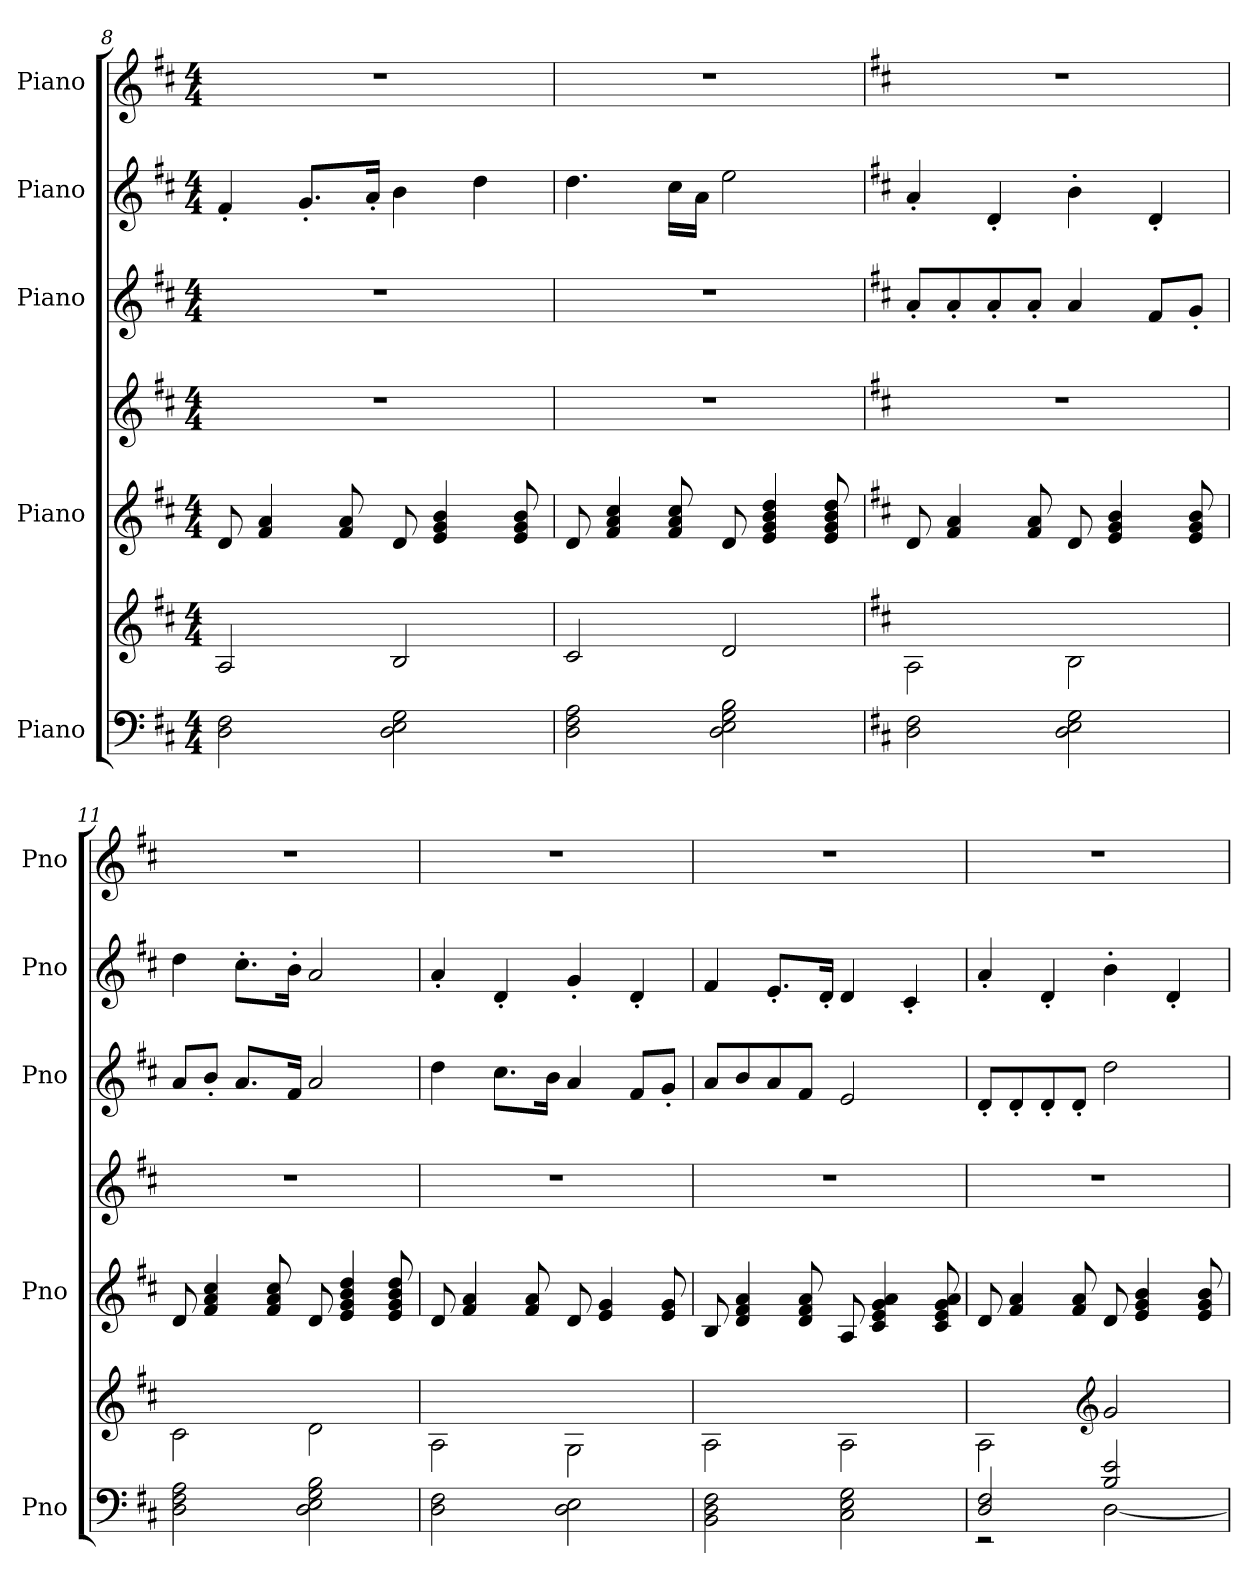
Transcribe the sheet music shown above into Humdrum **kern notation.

**kern	**kern	**kern	**kern	**kern	**kern	**kern
*part5	*part5	*part4	*part4	*part3	*part2	*part1
*staff7	*staff6	*staff5	*staff4	*staff3	*staff2	*staff1
*I"Piano	*	*I"Piano	*	*I"Piano	*I"Piano	*I"Piano
*I'Pno	*	*I'Pno	*	*I'Pno	*I'Pno	*I'Pno
*clefF4	*clefG2	*clefG2	*clefG2	*clefG2	*clefG2	*clefG2
*k[f#c#]	*k[f#c#]	*k[f#c#]	*k[f#c#]	*k[f#c#]	*k[f#c#]	*k[f#c#]
*M4/4	*M4/4	*M4/4	*M4/4	*M4/4	*M4/4	*M4/4
=8	=8	=8	=8	=8	=8	=8
2D\ 2F#\	2A/	8d/	1r	1r	4f#'/	1r
.	.	4f#/ 4a/	.	.	.	.
.	.	.	.	.	8.g'/L	.
.	.	8f#/ 8a/	.	.	.	.
.	.	.	.	.	16a'/Jk	.
2D\ 2E\ 2G\	2B/	8d/	.	.	4b\	.
.	.	4e/ 4g/ 4b/	.	.	.	.
.	.	.	.	.	4dd\	.
.	.	8e/ 8g/ 8b/	.	.	.	.
!!LO:PB:g=z
=9	=9	=9	=9	=9	=9	=9
2D\ 2F#\ 2A\	2c#/	8d/	1r	1r	4.dd\	1r
.	.	4f#/ 4a/ 4cc#/	.	.	.	.
.	.	8f#/ 8a/ 8cc#/	.	.	16cc#\LL	.
.	.	.	.	.	16a\JJ	.
2D\ 2E\ 2G\ 2B\	2d/	8d/	.	.	2ee\	.
.	.	4e/ 4g/ 4b/ 4dd/	.	.	.	.
.	.	8e/ 8g/ 8b/ 8dd/	.	.	.	.
=10	=10	=10	=10	=10	=10	=10
*k[f#c#]	*k[f#c#]	*k[f#c#]	*k[f#c#]	*k[f#c#]	*k[f#c#]	*k[f#c#]
2D\ 2F#\	2A\	8d/	1r	8a'/L	4a'/	1r
.	.	4f#/ 4a/	.	8a'/	.	.
.	.	.	.	8a'/	4d'/	.
.	.	8f#/ 8a/	.	8a'/J	.	.
2D\ 2E\ 2G\	2B\	8d/	.	4a/	4b'\	.
.	.	4e/ 4g/ 4b/	.	.	.	.
.	.	.	.	8f#/L	4d'/	.
.	.	8e/ 8g/ 8b/	.	8g'/J	.	.
=11	=11	=11	=11	=11	=11	=11
2D\ 2F#\ 2A\	2c#\	8d/	1r	8a/L	4dd\	1r
.	.	4f#/ 4a/ 4cc#/	.	8b'/J	.	.
.	.	.	.	8.a/L	8.cc#'\L	.
.	.	8f#/ 8a/ 8cc#/	.	.	.	.
.	.	.	.	16f#/Jk	16b'\Jk	.
2D\ 2E\ 2G\ 2B\	2d\	8d/	.	2a/	2a/	.
.	.	4e/ 4g/ 4b/ 4dd/	.	.	.	.
.	.	8e/ 8g/ 8b/ 8dd/	.	.	.	.
=12	=12	=12	=12	=12	=12	=12
2D\ 2F#\	2A\	8d/	1r	4dd\	4a'/	1r
.	.	4f#/ 4a/	.	.	.	.
.	.	.	.	8.cc#\L	4d'/	.
.	.	8f#/ 8a/	.	.	.	.
.	.	.	.	16b\Jk	.	.
2D\ 2E\	2G\	8d/	.	4a/	4g'/	.
.	.	4e/ 4g/	.	.	.	.
.	.	.	.	8f#/L	4d'/	.
.	.	8e/ 8g/	.	8g'/J	.	.
!!LO:LB:g=z
=13	=13	=13	=13	=13	=13	=13
2BB\ 2D\ 2F#\	2A\	8B/	1r	8a/L	4f#/	1r
.	.	4d/ 4f#/ 4a/	.	8b/	.	.
.	.	.	.	8a/	8.e'/L	.
.	.	8d/ 8f#/ 8a/	.	8f#/J	.	.
.	.	.	.	.	16d'/Jk	.
2C#\ 2E\ 2G\	2A\	8A/	.	2e/	4d/	.
.	.	4c#/ 4e/ 4g/ 4a/	.	.	.	.
.	.	.	.	.	4c#'/	.
.	.	8c#/ 8e/ 8g/ 8a/	.	.	.	.
=14	=14	=14	=14	=14	=14	=14
*^	*	*	*	*	*	*
2D/ 2F#/	2r	2A\	8d/	1r	8d'/L	4a'/	1r
.	.	.	4f#/ 4a/	.	8d'/	.	.
.	.	.	.	.	8d'/	4d'/	.
.	.	.	8f#/ 8a/	.	8d'/J	.	.
*	*	*clefG2	*	*	*	*	*
2B/ 2e/	[2D\	2g/	8d/	.	2dd\	4b'\	.
.	.	.	4e/ 4g/ 4b/	.	.	.	.
.	.	.	.	.	.	4d'/	.
.	.	.	8e/ 8g/ 8b/	.	.	.	.
*v	*v	*	*	*	*	*	*
=	=	=	=	=	=	=
*-	*-	*-	*-	*-	*-	*-
